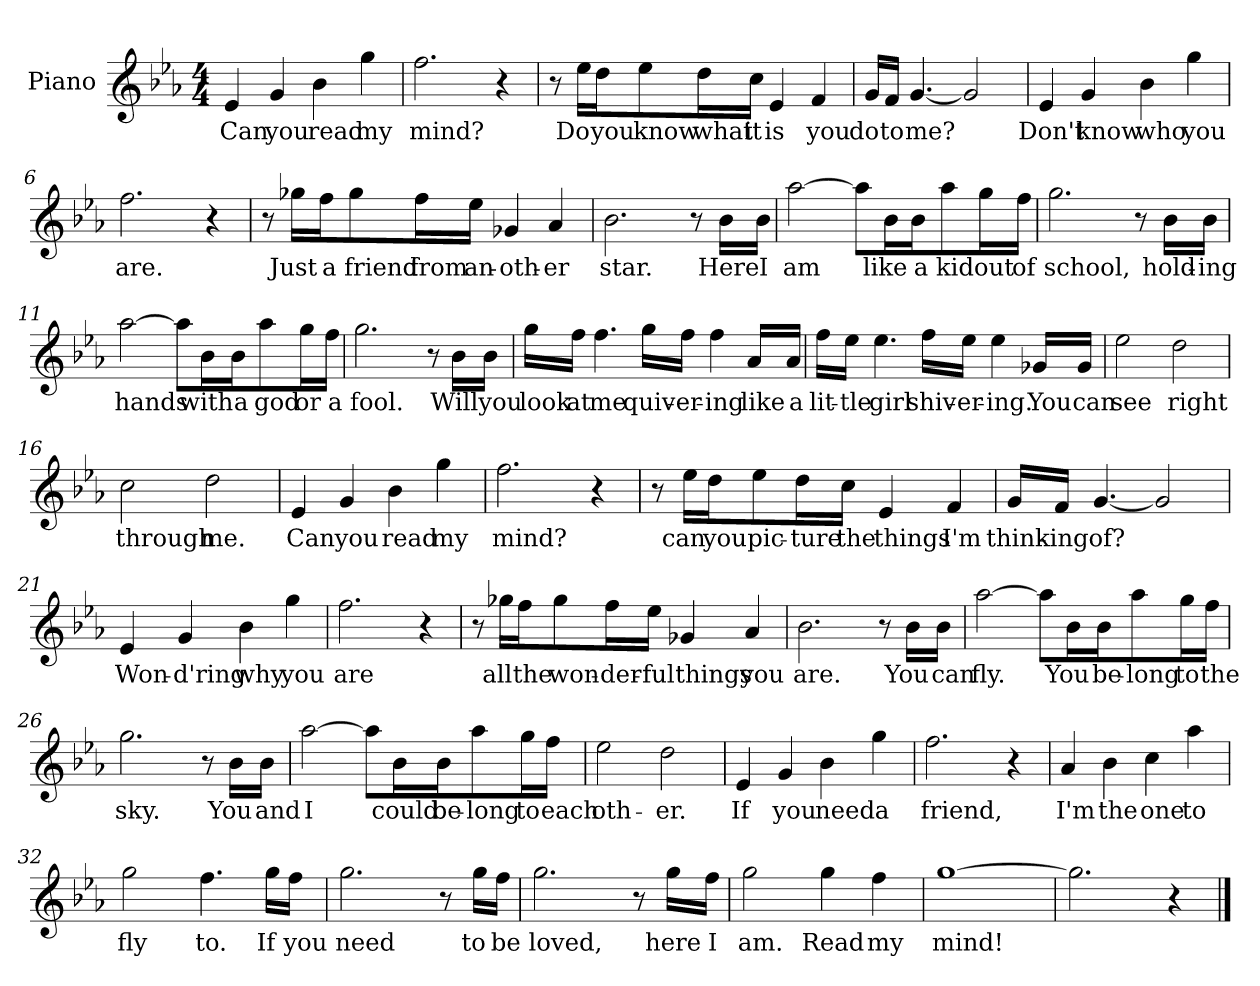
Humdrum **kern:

**kern	**text
*part1	*part1
*staff1	*staff1
*I"Piano	*
*I'Pno.	*
*clefG2	*
*k[b-e-a-]	*
*E-:	*
*M4/4	*
=1	=1
4e-/	Can
4g/	you
4b-\	read
4gg\	my
=2	=2
2.ff\	mind?
4r	.
=3	=3
8r	.
16ee-\LL	Do
16dd\J	you
8ee-\	know
16dd\L	what
16cc\JJ	it
4e-/	is
4f/	you
=4	=4
16g/LL	do
16f/JJ	to
[4.g/	me?
2g/]	.
!!LO:LB:g=z
=5	=5
4e-/	Don't
4g/	know
4b-\	who
4gg\	you
=6	=6
2.ff\	are.
4r	.
=7	=7
8r	.
16gg-X\LL	Just
16ff\J	a
8gg-\	friend
16ff\L	from
16ee-\JJ	an-
4g-X/	-oth-
4a-/	-er
=8	=8
2.b-\	star.
8r	.
16b-\LL	Here
16b-\JJ	I
!!LO:LB:g=z
=9	=9
[2aa-\	am
8aa-\L]	.
16b-\L	like
16b-\J	a
8aa-\	kid
16gg\L	out
16ff\JJ	of
=10	=10
2.gg\	school,
8r	.
16b-\LL	hold-
16b-\JJ	-ing
=11	=11
[2aa-\	hands
8aa-\L]	.
16b-\L	with
16b-\J	a
8aa-\	god
16gg\L	or
16ff\JJ	a
=12	=12
2.gg\	fool.
8r	.
16b-\LL	Will
16b-\JJ	you
!!LO:LB:g=z
=13	=13
16gg\LL	look
16ff\JJ	at
4.ff\	me
16gg\LL	quiv-
16ff\JJ	-er-
4ff\	-ing
16a-/LL	like
16a-/JJ	a
=14	=14
16ff\LL	lit-
16ee-\JJ	-tle
4.ee-\	girl
16ff\LL	shiv-
16ee-\JJ	-er-
4ee-\	-ing.
16g-X/LL	You
16g-/JJ	can
=15	=15
2ee-\	see
2dd\	right
!!LO:LB:g=z
=16	=16
2cc\	through
2dd\	me.
=17	=17
4e-/	Can
4g/	you
4b-\	read
4gg\	my
=18	=18
2.ff\	mind?
4r	.
=19	=19
8r	.
16ee-\LL	can
16dd\J	you
8ee-\	pic-
16dd\L	-ture
16cc\JJ	the
4e-/	things
4f/	I'm
!!LO:LB:g=z
=20	=20
16g/LL	think-
16f/JJ	-ing
[4.g/	of?
2g/]	.
=21	=21
4e-/	Won-
4g/	-d'ring
4b-\	why
4gg\	you
=22	=22
2.ff\	are
4r	.
=23	=23
8r	.
16gg-X\LL	all
16ff\J	the
8gg-\	won-
16ff\L	-der-
16ee-\JJ	-ful
4g-X/	things
4a-/	you
!!LO:LB:g=z
=24	=24
2.b-\	are.
8r	.
16b-\LL	You
16b-\JJ	can
=25	=25
[2aa-\	fly.
8aa-\L]	.
16b-\L	You
16b-\J	be-
8aa-\	-long
16gg\L	to
16ff\JJ	the
=26	=26
2.gg\	sky.
8r	.
16b-\LL	You
16b-\JJ	and
!!LO:LB:g=z
=27	=27
[2aa-\	I
8aa-\L]	.
16b-\L	could
16b-\J	be-
8aa-\	-long
16gg\L	to
16ff\JJ	each
=28	=28
2ee-\	oth-
2dd\	-er.
=29	=29
4e-/	If
4g/	you
4b-\	need
4gg\	a
=30	=30
2.ff\	friend,
4r	.
!!LO:PB:g=z
=31	=31
4a-/	I'm
4b-\	the
4cc\	one
4aa-\	to
=32	=32
2gg\	fly
4.ff\	to.
16gg\LL	If
16ff\JJ	you
=33	=33
2.gg\	need
8r	.
16gg\LL	to
16ff\JJ	be
=34	=34
2.gg\	loved,
8r	.
16gg\LL	here
16ff\JJ	I
!!LO:LB:g=z
=35	=35
2gg\	am.
4gg\	Read
4ff\	my
=36	=36
[1gg	mind!
=37	=37
2.gg\]	.
4r	.
==	==
*-	*-
